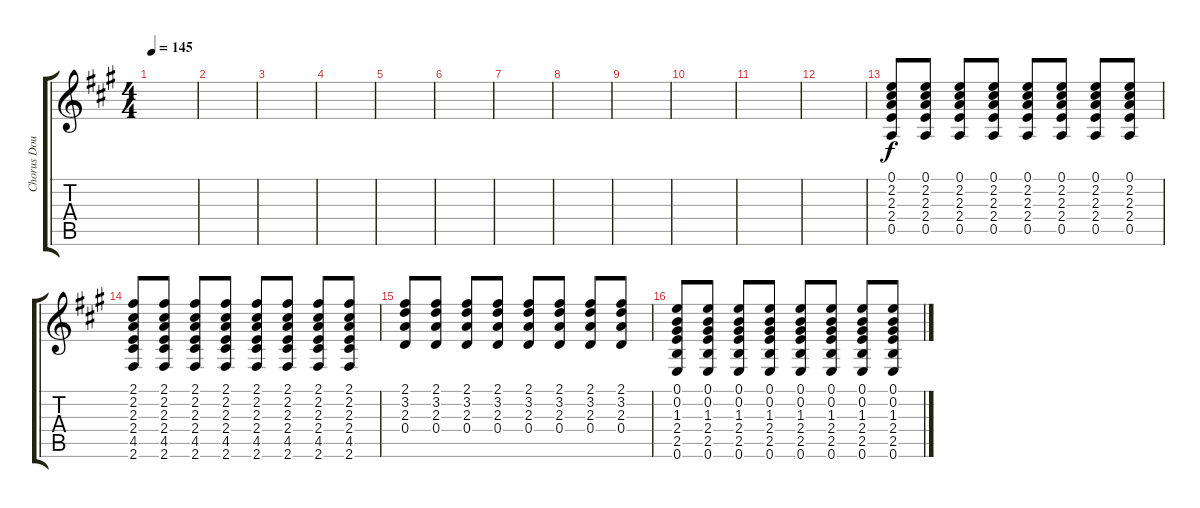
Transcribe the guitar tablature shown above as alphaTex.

\track ("Chorus Double" "Chorus Dou") {instrument distortionguitar}
\staff {score tabs}
\tuning (E4 B3 G3 D3 A2 E2) {hide}
\ts (4 4)
\tempo 145
\clef g2
\ks a
|
|
|
|
|
|
|
|
|
|
|
|
(0.1 2.2 2.3 2.4 0.5).8 (0.1 2.2 2.3 2.4 0.5).8 (0.1 2.2 2.3 2.4 0.5).8 (0.1 2.2 2.3 2.4 0.5).8 (0.1 2.2 2.3 2.4 0.5).8 (0.1 2.2 2.3 2.4 0.5).8 (0.1 2.2 2.3 2.4 0.5).8 (0.1 2.2 2.3 2.4 0.5).8 |
(2.1 2.2 2.3 2.4 4.5 2.6).8 (2.1 2.2 2.3 2.4 4.5 2.6).8 (2.1 2.2 2.3 2.4 4.5 2.6).8 (2.1 2.2 2.3 2.4 4.5 2.6).8 (2.1 2.2 2.3 2.4 4.5 2.6).8 (2.1 2.2 2.3 2.4 4.5 2.6).8 (2.1 2.2 2.3 2.4 4.5 2.6).8 (2.1 2.2 2.3 2.4 4.5 2.6).8 |
(2.1 3.2 2.3 0.4).8 (2.1 3.2 2.3 0.4).8 (2.1 3.2 2.3 0.4).8 (2.1 3.2 2.3 0.4).8 (2.1 3.2 2.3 0.4).8 (2.1 3.2 2.3 0.4).8 (2.1 3.2 2.3 0.4).8 (2.1 3.2 2.3 0.4).8 |
(0.1 0.2 1.3 2.4 2.5 0.6).8 (0.1 0.2 1.3 2.4 2.5 0.6).8 (0.1 0.2 1.3 2.4 2.5 0.6).8 (0.1 0.2 1.3 2.4 2.5 0.6).8 (0.1 0.2 1.3 2.4 2.5 0.6).8 (0.1 0.2 1.3 2.4 2.5 0.6).8 (0.1 0.2 1.3 2.4 2.5 0.6).8 (0.1 0.2 1.3 2.4 2.5 0.6).8
